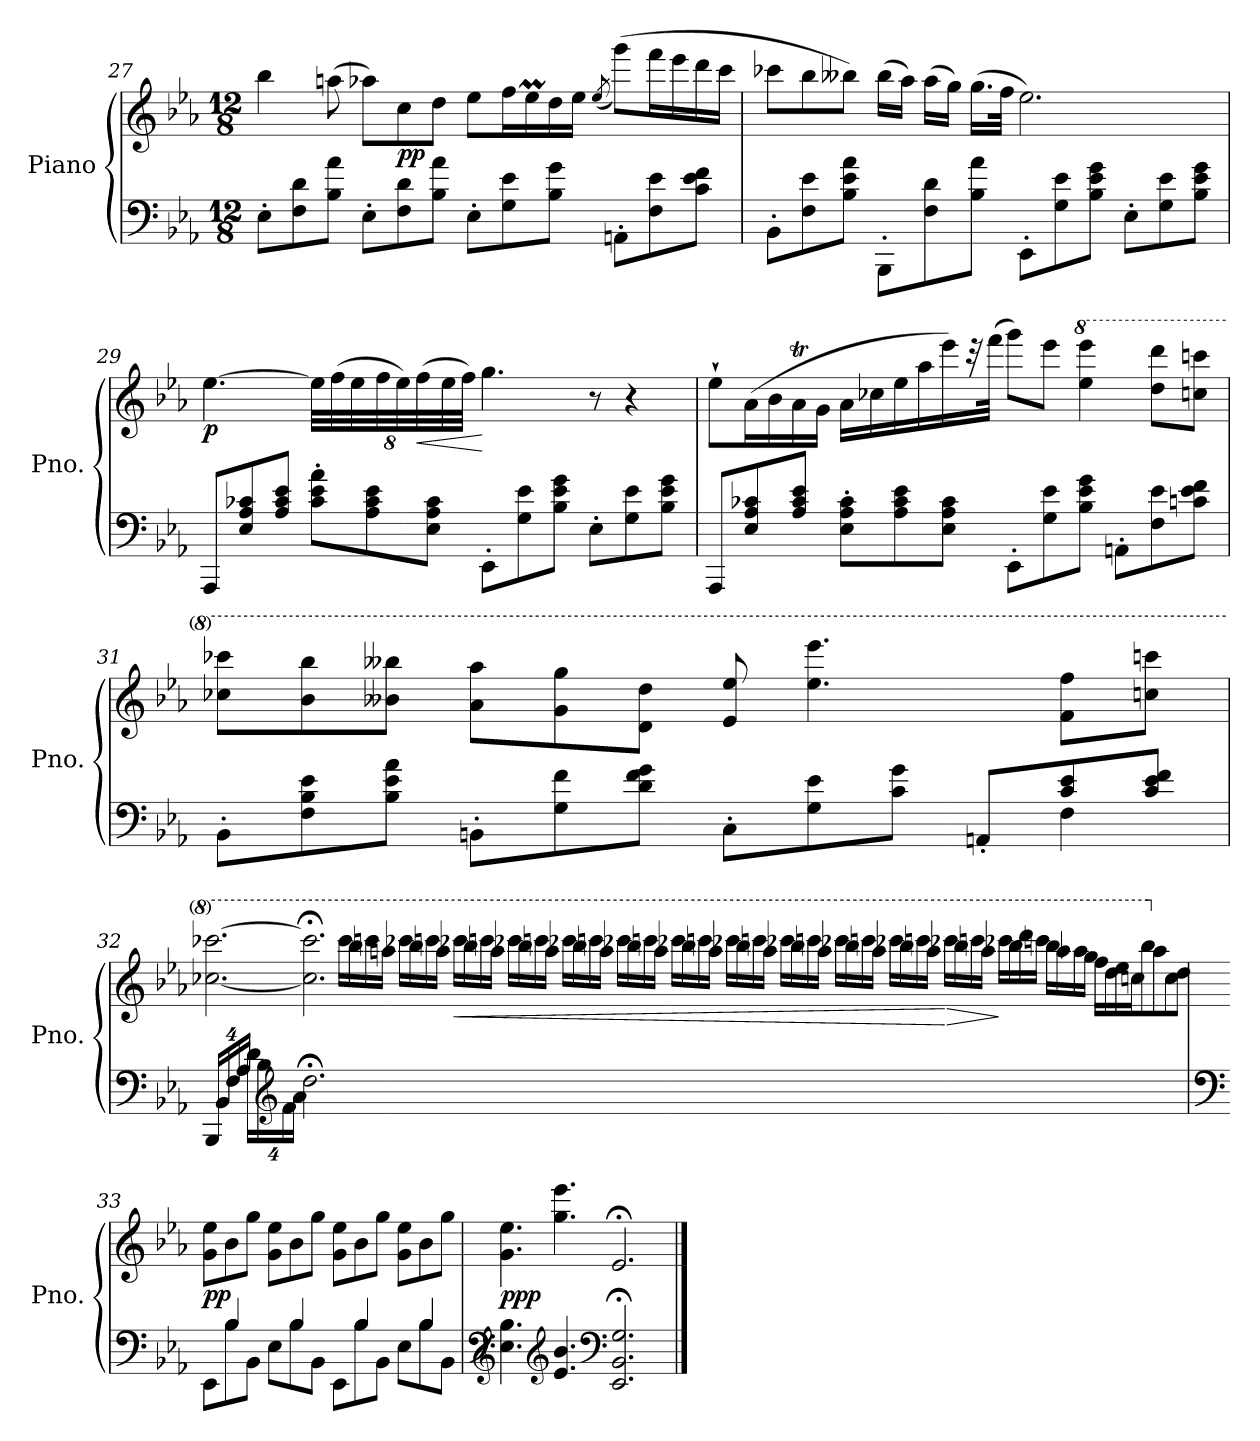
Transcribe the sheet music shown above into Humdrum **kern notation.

**kern	**kern	**dynam
*part1	*part1	*part1
*staff2	*staff1	*staff1/2
*I"Piano	*	*
*I'Pno.	*	*
*clefF4	*clefG2	*
*k[b-e-a-]	*k[b-e-a-]	*
*M12/8	*M12/8	*
=27	=27	=27
8E-'\L	4bb-\	.
8F\ 8d\	.	.
8B-\ 8a-\J	(>8aan\	.
8E-'\L	8aa-X\L)	.
!	!	!LO:DY:b
8F\ 8d\	8cc\	pp
8B-\ 8a-\J	8dd\J	.
8E-'\L	8ee-\L	.
8G\ 8e-\	16ff\L	.
.	16ee-M\	.
8B-\ 8g\J	16dd\	.
.	16ee-\JJ	.
.	(<8qee-/	.
8AAn'\L	(>8ggg\L)	.
8F\ 8e-\	16fff\L	.
.	16eee-\	.
8c\ 8e-\ 8f\J	16ddd\	.
.	16ccc\JJ	.
!!LO:LB:g=z
=28	=28	=28
8BB-'\L	8ccc-X\L	.
8F\ 8e-\	8bb-\	.
8B-\ 8e-\ 8a-\J	8bb--X\J)	.
8BBB-'\L	(>16bb--\LL	.
.	16aa-\JJ)	.
8F\ 8d\	(>16aa-\LL	.
.	16gg\JJ)	.
8B-\ 8a-\J	(>16.gg\LL	.
.	32ff\JJk	.
8EE-'\L	2.ee-\)	.
8G\ 8e-\	.	.
8B-\ 8e-\ 8g\J	.	.
8E-'\L	.	.
8G\ 8e-\	.	.
8B-\ 8e-\ 8g\J	.	.
=29	=29	=29
!	!	!LO:DY:b
8AAA-/L	[4.ee-\	p
8E-/ 8A-/ 8c-X/	.	.
8A-/ 8c-/ 8e-/J	.	.
*	*Xbrackettup	*
8c-\' 8e-\' 8a-\'L	64%3ee-\LL]	.
.	(>64%3ff\	.
.	64%3ee-\	.
8A-\ 8c-\ 8e-\	.	.
.	64%3ff\	.
.	64%3ee-\)	.
!	!	!LO:HP:b
.	(>64%3ff\	<
8E-\ 8A-\ 8c-\J	.	.
.	64%3ee-\	.
.	64%3ff\JJ)	.
8EE-'\L	4.gg\	[
8G\ 8e-\	.	.
8B-\ 8e-\ 8g\J	.	.
8E-'\L	8r	.
8G\ 8e-\	4r	.
8B-\ 8e-\ 8g\J	.	.
!!LO:LB:g=z
=30	=30	=30
8AAA-/L	8ee-`\L	.
8E-/ 8A-/ 8c-X/	(>16a-\L	.
.	16b-\	.
8A-/ 8c-/ 8e-/J	16a-T\	.
.	16g\JJ	.
8E-\' 8A-\' 8c-\'L	16a-\LL	.
.	16cc-X\	.
8A-\ 8c-\ 8e-\	16ee-\	.
.	16aa-\	.
8E-\ 8A-\ 8c-\J	16eee-\)	.
.	32r	.
.	(>32fff\JJk	.
8EE-'\L	8ggg\L)	.
8G\ 8e-\	8eee-\J	.
*	*8va	*
*	*MM65	*
8B-\ 8e-\ 8g\J	4eee-\ 4eeee-\	.
8AAn'\L	.	.
8F\ 8e-\	8ddd\ 8dddd\L	.
8cn\ 8e-\ 8f\J	8ccc\ 8ccccn\J	.
=31	=31	=31
*^	*	*
8BB-'\L	4ryy	8ccc-X\ 8cccc-X\L	.
8F\ 8B-\ 8e-\	.	8bb-\ 8bbb-\	.
*v	*v	*	*
8B-\ 8e-\ 8a-\J	8bb--X\ 8bbb--X\J	.
8BBn'\L	8aa-\ 8aaa-\L	.
8G\ 8f\	8gg\ 8ggg\	.
8d\ 8f\ 8g\J	8dd\ 8ddd\J	.
8C'\L	8ee-/ 8eee-/	.
8G\ 8e-\	4.eee-\ 4.eeee-\	.
8c\ 8g\J	.	.
8AAn'/L	.	.
*^	*	*
8c/ 8e-/	4F\	8ff\ 8fff\L	.
8c/ 8e-/ 8f/J	.	8cccn\ 8ccccn\J	.
*v	*v	*	*
!!LO:LB:g=z
=32	=32	=32
32%3BBB-/L	[2.ccc-X\ [2.cccc-X\	.
32%3BB-/	.	.
32%3F/	.	.
32%3A-/J	.	.
32%3d\L	.	.
32%3B-\	.	.
*clefG2	*	*
32%3f\	.	.
32%3a-\J	.	.
*	*MM160	*
2.dd;<\	2.ccc-\];< 2.cccc-\];<	.
4ryy	16cccc-\LL	.
.	16bbb-\	.
.	16ccccn\	.
.	16aaan\JJ	.
00ryy	16cccc-X\LL	.
.	16bbb-\	.
.	16ccccn\	.
.	16aaa\JJ	.
!	!	!LO:HP:b
.	16cccc-X\LL	<
.	16bbb-\	.
.	16ccccn\	.
.	16aaa\JJ	.
.	16cccc-X\LL	.
.	16bbb-\	.
.	16ccccn\	.
.	16aaa\JJ	.
*	*MM140	*
.	16cccc-X\LL	.
.	16bbb-\	.
.	16ccccn\	.
.	16aaa\JJ	.
.	16cccc-X\LL	.
.	16bbb-\	.
.	16ccccn\	.
.	16aaa\JJ	.
.	16cccc-X\LL	.
.	16bbb-\	.
.	16ccccn\	.
.	16aaa\JJ	.
.	16cccc-X\LL	.
.	16bbb-\	.
.	16ccccn\	.
.	16aaa\JJ	.
*	*MM120	*
.	16cccc-X\LL	.
.	16bbb-\	.
.	16ccccn\	.
.	16aaa\JJ	.
.	16cccc-X\LL	.
.	16bbb-\	.
.	16ccccn\	.
.	16aaa\JJ	.
.	16cccc-X\LL	.
.	16bbb-\	.
.	16ccccn\	.
.	16aaa\JJ	.
!	!	!LO:HP:n=1:b
.	16cccc-X\LL	[ >
.	16bbb-\	.
.	16ccccn\	.
.	16aaa\JJ	.
*	*MM100	*
.	16cccc-X\LL	]
.	16bbb-\	.
.	16dddd\	.
.	16ccccn\JJ	.
*	*MM80	*
.	16bbb-\LL	.
.	16aaa\	.
.	16aaa-X\	.
.	16ggg\JJ	.
*	*MM60	*
.	16fff\LL	.
.	16ddd\	.
.	16eee-\	.
.	16cccn\J	.
*	*X8va	*
.	8bb-\	.
.	8aa-\	.
.	8cc\	.
.	8dd\J	.
!!LO:PB:g=z
=33	=33	=33
*clefF4	*	*
*^	*	*
!	!	!	!LO:DY:b
8ryy	8EE-\L	8g\ 8ee-\L	pp
4B-/	8B-\	8b-\	.
.	8BB-\J	8gg\J	.
8ryy	8E-\L	8g\ 8ee-\L	.
4B-/	8B-\	8b-\	.
.	8BB-\J	8gg\J	.
8ryy	8EE-\L	8g\ 8ee-\L	.
4B-/	8B-\	8b-\	.
.	8BB-\J	8gg\J	.
8ryy	8E-\L	8g\ 8ee-\L	.
4B-/	8B-\	8b-\	.
.	8BB-\J	8gg\J	.
=34	=34	=34	=34
!	!	!	!LO:DY:b
*v	*v	*	*
4.E-\ 4.B-\	4.g\ 4.ee-\	ppp
*clefG2	*	*
4.e-/ 4.b-/	4.gg\ 4.eee-\	.
*clefF4	*	*
2.EE-/;< 2.BB-/;< 2.G/;<	2.e-;</	.
==	==	==
*-	*-	*-
